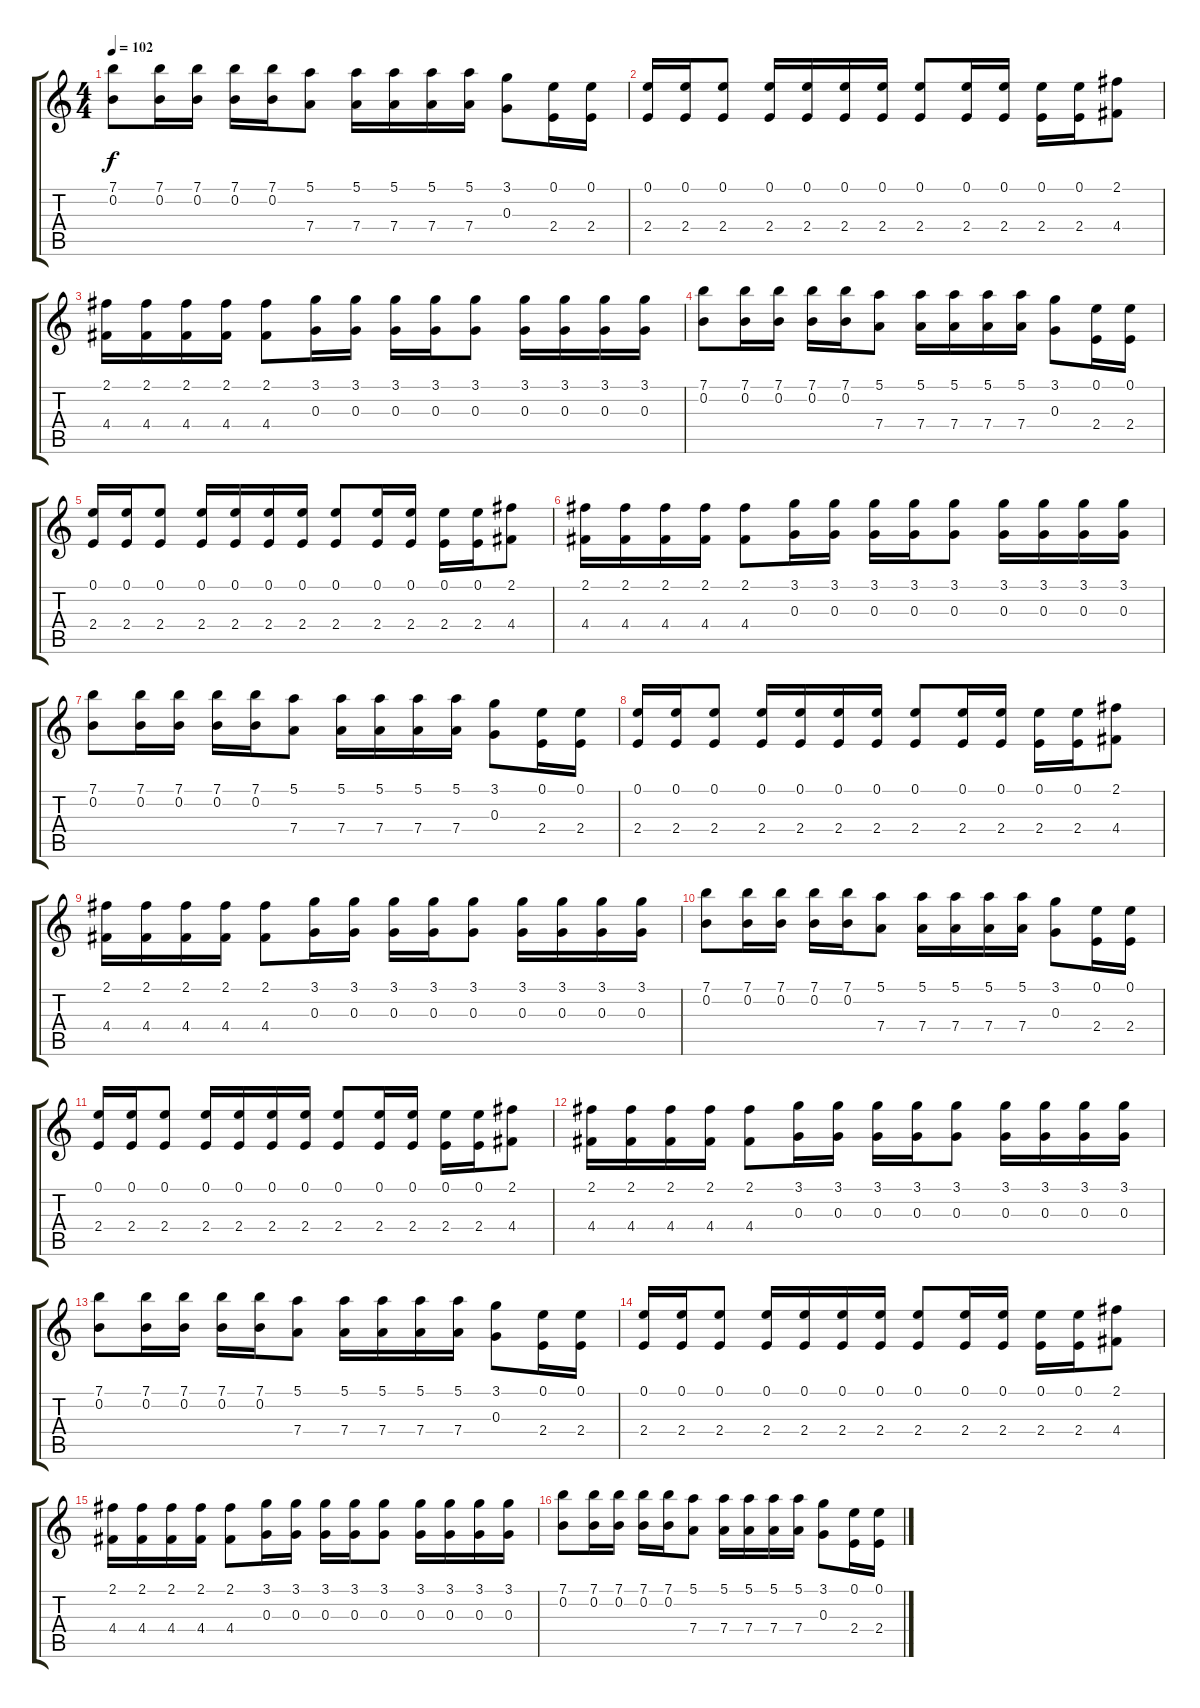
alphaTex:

\track "" {instrument distortionguitar}
\staff {score tabs}
\tuning (E4 B3 G3 D3 A2 E2) {hide}
\ts (4 4)
\tempo 102
\clef g2
\ks c
(7.1 0.2).8{dy f} (7.1 0.2).16 (7.1 0.2).16 (7.1 0.2).16 (7.1 0.2).16 (5.1 7.4).8 (5.1 7.4).16 (5.1 7.4).16 (5.1 7.4).16 (5.1 7.4).16 (3.1 0.3).8 (0.1 2.4).16 (0.1 2.4).16 |
(0.1 2.4).16 (0.1 2.4).16 (0.1 2.4).8 (0.1 2.4).16 (0.1 2.4).16 (0.1 2.4).16 (0.1 2.4).16 (0.1 2.4).8 (0.1 2.4).16 (0.1 2.4).16 (0.1 2.4).16 (0.1 2.4).16 (2.1 4.4).8 |
(2.1 4.4).16 (2.1 4.4).16 (2.1 4.4).16 (2.1 4.4).16 (2.1 4.4).8 (3.1 0.3).16 (3.1 0.3).16 (3.1 0.3).16 (3.1 0.3).16 (3.1 0.3).8 (3.1 0.3).16 (3.1 0.3).16 (3.1 0.3).16 (3.1 0.3).16 |
(7.1 0.2).8 (7.1 0.2).16 (7.1 0.2).16 (7.1 0.2).16 (7.1 0.2).16 (5.1 7.4).8 (5.1 7.4).16 (5.1 7.4).16 (5.1 7.4).16 (5.1 7.4).16 (3.1 0.3).8 (0.1 2.4).16 (0.1 2.4).16 |
(0.1 2.4).16 (0.1 2.4).16 (0.1 2.4).8 (0.1 2.4).16 (0.1 2.4).16 (0.1 2.4).16 (0.1 2.4).16 (0.1 2.4).8 (0.1 2.4).16 (0.1 2.4).16 (0.1 2.4).16 (0.1 2.4).16 (2.1 4.4).8 |
(2.1 4.4).16 (2.1 4.4).16 (2.1 4.4).16 (2.1 4.4).16 (2.1 4.4).8 (3.1 0.3).16 (3.1 0.3).16 (3.1 0.3).16 (3.1 0.3).16 (3.1 0.3).8 (3.1 0.3).16 (3.1 0.3).16 (3.1 0.3).16 (3.1 0.3).16 |
(7.1 0.2).8 (7.1 0.2).16 (7.1 0.2).16 (7.1 0.2).16 (7.1 0.2).16 (5.1 7.4).8 (5.1 7.4).16 (5.1 7.4).16 (5.1 7.4).16 (5.1 7.4).16 (3.1 0.3).8 (0.1 2.4).16 (0.1 2.4).16 |
(0.1 2.4).16 (0.1 2.4).16 (0.1 2.4).8 (0.1 2.4).16 (0.1 2.4).16 (0.1 2.4).16 (0.1 2.4).16 (0.1 2.4).8 (0.1 2.4).16 (0.1 2.4).16 (0.1 2.4).16 (0.1 2.4).16 (2.1 4.4).8 |
(2.1 4.4).16 (2.1 4.4).16 (2.1 4.4).16 (2.1 4.4).16 (2.1 4.4).8 (3.1 0.3).16 (3.1 0.3).16 (3.1 0.3).16 (3.1 0.3).16 (3.1 0.3).8 (3.1 0.3).16 (3.1 0.3).16 (3.1 0.3).16 (3.1 0.3).16 |
(7.1 0.2).8 (7.1 0.2).16 (7.1 0.2).16 (7.1 0.2).16 (7.1 0.2).16 (5.1 7.4).8 (5.1 7.4).16 (5.1 7.4).16 (5.1 7.4).16 (5.1 7.4).16 (3.1 0.3).8 (0.1 2.4).16 (0.1 2.4).16 |
(0.1 2.4).16 (0.1 2.4).16 (0.1 2.4).8 (0.1 2.4).16 (0.1 2.4).16 (0.1 2.4).16 (0.1 2.4).16 (0.1 2.4).8 (0.1 2.4).16 (0.1 2.4).16 (0.1 2.4).16 (0.1 2.4).16 (2.1 4.4).8 |
(2.1 4.4).16 (2.1 4.4).16 (2.1 4.4).16 (2.1 4.4).16 (2.1 4.4).8 (3.1 0.3).16 (3.1 0.3).16 (3.1 0.3).16 (3.1 0.3).16 (3.1 0.3).8 (3.1 0.3).16 (3.1 0.3).16 (3.1 0.3).16 (3.1 0.3).16 |
(7.1 0.2).8 (7.1 0.2).16 (7.1 0.2).16 (7.1 0.2).16 (7.1 0.2).16 (5.1 7.4).8 (5.1 7.4).16 (5.1 7.4).16 (5.1 7.4).16 (5.1 7.4).16 (3.1 0.3).8 (0.1 2.4).16 (0.1 2.4).16 |
(0.1 2.4).16 (0.1 2.4).16 (0.1 2.4).8 (0.1 2.4).16 (0.1 2.4).16 (0.1 2.4).16 (0.1 2.4).16 (0.1 2.4).8 (0.1 2.4).16 (0.1 2.4).16 (0.1 2.4).16 (0.1 2.4).16 (2.1 4.4).8 |
(2.1 4.4).16 (2.1 4.4).16 (2.1 4.4).16 (2.1 4.4).16 (2.1 4.4).8 (3.1 0.3).16 (3.1 0.3).16 (3.1 0.3).16 (3.1 0.3).16 (3.1 0.3).8 (3.1 0.3).16 (3.1 0.3).16 (3.1 0.3).16 (3.1 0.3).16 |
(7.1 0.2).8 (7.1 0.2).16 (7.1 0.2).16 (7.1 0.2).16 (7.1 0.2).16 (5.1 7.4).8 (5.1 7.4).16 (5.1 7.4).16 (5.1 7.4).16 (5.1 7.4).16 (3.1 0.3).8 (0.1 2.4).16 (0.1 2.4).16
